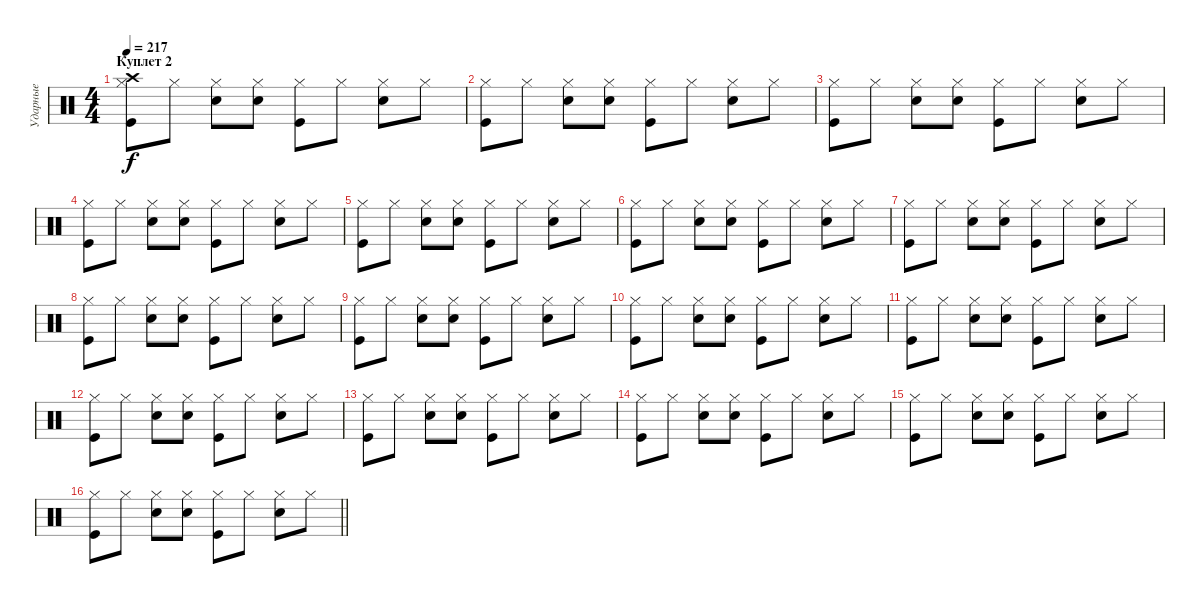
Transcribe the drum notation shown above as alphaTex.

\track ("Ударные" "Ударные") {instrument percussion}
\staff {score}
\articulation defaults
\ts (4 4)
\section ("" "Куплет 2")
\tempo 217
\clef neutral
\ks c
("Kick (hit)" "Hi-Hat (closed)" "Crash high (hit)").8{dy f} "Hi-Hat (closed)".8 ("Snare (hit) 2" "Hi-Hat (closed)").8 ("Snare (hit) 2" "Hi-Hat (closed)").8 ("Kick (hit)" "Hi-Hat (closed)").8 "Hi-Hat (closed)".8 ("Snare (hit) 2" "Hi-Hat (closed)").8 "Hi-Hat (closed)".8 |
("Kick (hit)" "Hi-Hat (closed)").8 "Hi-Hat (closed)".8 ("Snare (hit) 2" "Hi-Hat (closed)").8 ("Snare (hit) 2" "Hi-Hat (closed)").8 ("Kick (hit)" "Hi-Hat (closed)").8 "Hi-Hat (closed)".8 ("Snare (hit) 2" "Hi-Hat (closed)").8 "Hi-Hat (closed)".8 |
("Kick (hit)" "Hi-Hat (closed)").8 "Hi-Hat (closed)".8 ("Snare (hit) 2" "Hi-Hat (closed)").8 ("Snare (hit) 2" "Hi-Hat (closed)").8 ("Kick (hit)" "Hi-Hat (closed)").8 "Hi-Hat (closed)".8 ("Snare (hit) 2" "Hi-Hat (closed)").8 "Hi-Hat (closed)".8 |
("Kick (hit)" "Hi-Hat (closed)").8 "Hi-Hat (closed)".8 ("Snare (hit) 2" "Hi-Hat (closed)").8 ("Snare (hit) 2" "Hi-Hat (closed)").8 ("Kick (hit)" "Hi-Hat (closed)").8 "Hi-Hat (closed)".8 ("Snare (hit) 2" "Hi-Hat (closed)").8 "Hi-Hat (closed)".8 |
("Kick (hit)" "Hi-Hat (closed)").8 "Hi-Hat (closed)".8 ("Snare (hit) 2" "Hi-Hat (closed)").8 ("Snare (hit) 2" "Hi-Hat (closed)").8 ("Kick (hit)" "Hi-Hat (closed)").8 "Hi-Hat (closed)".8 ("Snare (hit) 2" "Hi-Hat (closed)").8 "Hi-Hat (closed)".8 |
("Kick (hit)" "Hi-Hat (closed)").8 "Hi-Hat (closed)".8 ("Snare (hit) 2" "Hi-Hat (closed)").8 ("Snare (hit) 2" "Hi-Hat (closed)").8 ("Kick (hit)" "Hi-Hat (closed)").8 "Hi-Hat (closed)".8 ("Snare (hit) 2" "Hi-Hat (closed)").8 "Hi-Hat (closed)".8 |
("Kick (hit)" "Hi-Hat (closed)").8 "Hi-Hat (closed)".8 ("Snare (hit) 2" "Hi-Hat (closed)").8 ("Snare (hit) 2" "Hi-Hat (closed)").8 ("Kick (hit)" "Hi-Hat (closed)").8 "Hi-Hat (closed)".8 ("Snare (hit) 2" "Hi-Hat (closed)").8 "Hi-Hat (closed)".8 |
("Kick (hit)" "Hi-Hat (closed)").8 "Hi-Hat (closed)".8 ("Snare (hit) 2" "Hi-Hat (closed)").8 ("Snare (hit) 2" "Hi-Hat (closed)").8 ("Kick (hit)" "Hi-Hat (closed)").8 "Hi-Hat (closed)".8 ("Snare (hit) 2" "Hi-Hat (closed)").8 "Hi-Hat (closed)".8 |
("Kick (hit)" "Hi-Hat (closed)").8 "Hi-Hat (closed)".8 ("Snare (hit) 2" "Hi-Hat (closed)").8 ("Snare (hit) 2" "Hi-Hat (closed)").8 ("Kick (hit)" "Hi-Hat (closed)").8 "Hi-Hat (closed)".8 ("Snare (hit) 2" "Hi-Hat (closed)").8 "Hi-Hat (closed)".8 |
("Kick (hit)" "Hi-Hat (closed)").8 "Hi-Hat (closed)".8 ("Snare (hit) 2" "Hi-Hat (closed)").8 ("Snare (hit) 2" "Hi-Hat (closed)").8 ("Kick (hit)" "Hi-Hat (closed)").8 "Hi-Hat (closed)".8 ("Snare (hit) 2" "Hi-Hat (closed)").8 "Hi-Hat (closed)".8 |
("Kick (hit)" "Hi-Hat (closed)").8 "Hi-Hat (closed)".8 ("Snare (hit) 2" "Hi-Hat (closed)").8 ("Snare (hit) 2" "Hi-Hat (closed)").8 ("Kick (hit)" "Hi-Hat (closed)").8 "Hi-Hat (closed)".8 ("Snare (hit) 2" "Hi-Hat (closed)").8 "Hi-Hat (closed)".8 |
("Kick (hit)" "Hi-Hat (closed)").8 "Hi-Hat (closed)".8 ("Snare (hit) 2" "Hi-Hat (closed)").8 ("Snare (hit) 2" "Hi-Hat (closed)").8 ("Kick (hit)" "Hi-Hat (closed)").8 "Hi-Hat (closed)".8 ("Snare (hit) 2" "Hi-Hat (closed)").8 "Hi-Hat (closed)".8 |
("Kick (hit)" "Hi-Hat (closed)").8 "Hi-Hat (closed)".8 ("Snare (hit) 2" "Hi-Hat (closed)").8 ("Snare (hit) 2" "Hi-Hat (closed)").8 ("Kick (hit)" "Hi-Hat (closed)").8 "Hi-Hat (closed)".8 ("Snare (hit) 2" "Hi-Hat (closed)").8 "Hi-Hat (closed)".8 |
("Kick (hit)" "Hi-Hat (closed)").8 "Hi-Hat (closed)".8 ("Snare (hit) 2" "Hi-Hat (closed)").8 ("Snare (hit) 2" "Hi-Hat (closed)").8 ("Kick (hit)" "Hi-Hat (closed)").8 "Hi-Hat (closed)".8 ("Snare (hit) 2" "Hi-Hat (closed)").8 "Hi-Hat (closed)".8 |
("Kick (hit)" "Hi-Hat (closed)").8 "Hi-Hat (closed)".8 ("Snare (hit) 2" "Hi-Hat (closed)").8 ("Snare (hit) 2" "Hi-Hat (closed)").8 ("Kick (hit)" "Hi-Hat (closed)").8 "Hi-Hat (closed)".8 ("Snare (hit) 2" "Hi-Hat (closed)").8 "Hi-Hat (closed)".8 |
\barLineRight lightlight
("Kick (hit)" "Hi-Hat (closed)").8 "Hi-Hat (closed)".8 ("Snare (hit) 2" "Hi-Hat (closed)").8 ("Snare (hit) 2" "Hi-Hat (closed)").8 ("Kick (hit)" "Hi-Hat (closed)").8 "Hi-Hat (closed)".8 ("Snare (hit) 2" "Hi-Hat (closed)").8 "Hi-Hat (closed)".8
